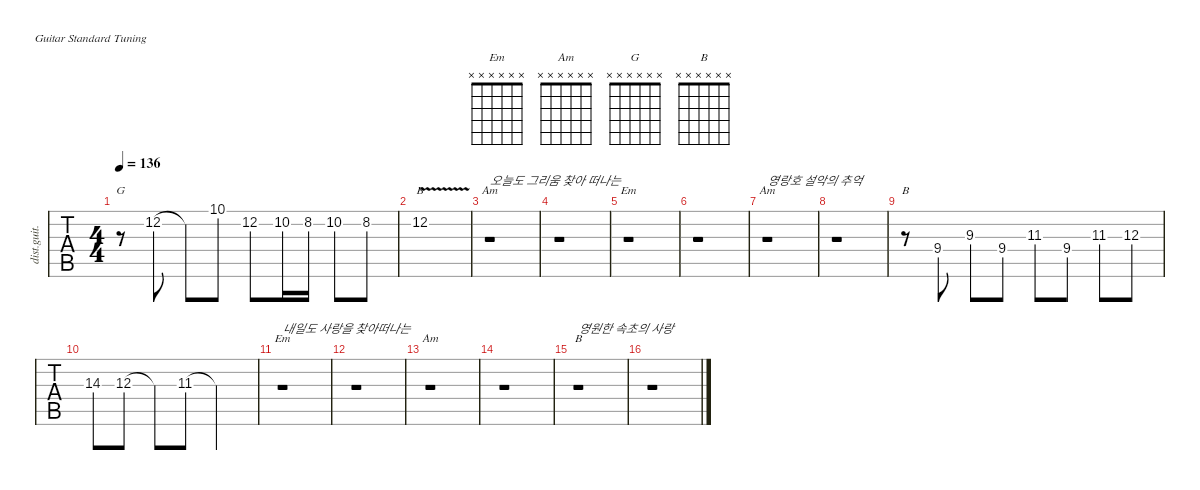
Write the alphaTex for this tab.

\defaultSystemsLayout 4
\hideDynamics
\bracketExtendMode nobrackets
\track ("Distortion Guitar" "dist.guit.") {instrument distortionguitar}
\staff {tabs}
\tuning (E4 B3 G3 D3 A2 E2)
\chord ("Em" x x x x x x)
\chord ("Am" x x x x x x)
\chord ("G" x x x x x x)
\chord ("B" x 12 x x x x) {firstfret 12 showdiagram false showfingering false}
\chord ("B" x x x x x x)
\ts (4 4)
\tempo 136
\clef g2
\ks c
r.8{ch "G" dy mf} 12.2.8 12.2{t}.8 10.1.8 12.2.8 10.2.16 8.2.16 10.2.8 8.2.8 |
12.2{v}.1{ch "B"} |
r.1{ch "Am" txt "오늘도 그리움 찾아 떠나는"} |
r.1 |
r.1{ch "Em"} |
r.1 |
r.1{ch "Am" txt "영랑호 설악의 추억"} |
r.1 |
r.8{ch "B"} 9.4.8 9.3.8 9.4.8 11.3{acc #}.8 9.4.8 11.3{acc #}.8 12.3.8 |
14.3.8 12.3.8 12.3{t}.8 11.3{acc #}.8 11.3{t acc #}.2 |
r.1{ch "Em" txt "내일도 사랑을 찾아떠나는"} |
r.1 |
r.1{ch "Am"} |
r.1 |
r.1{ch "B" txt "영원한 속초의 사랑"} |
r.1
